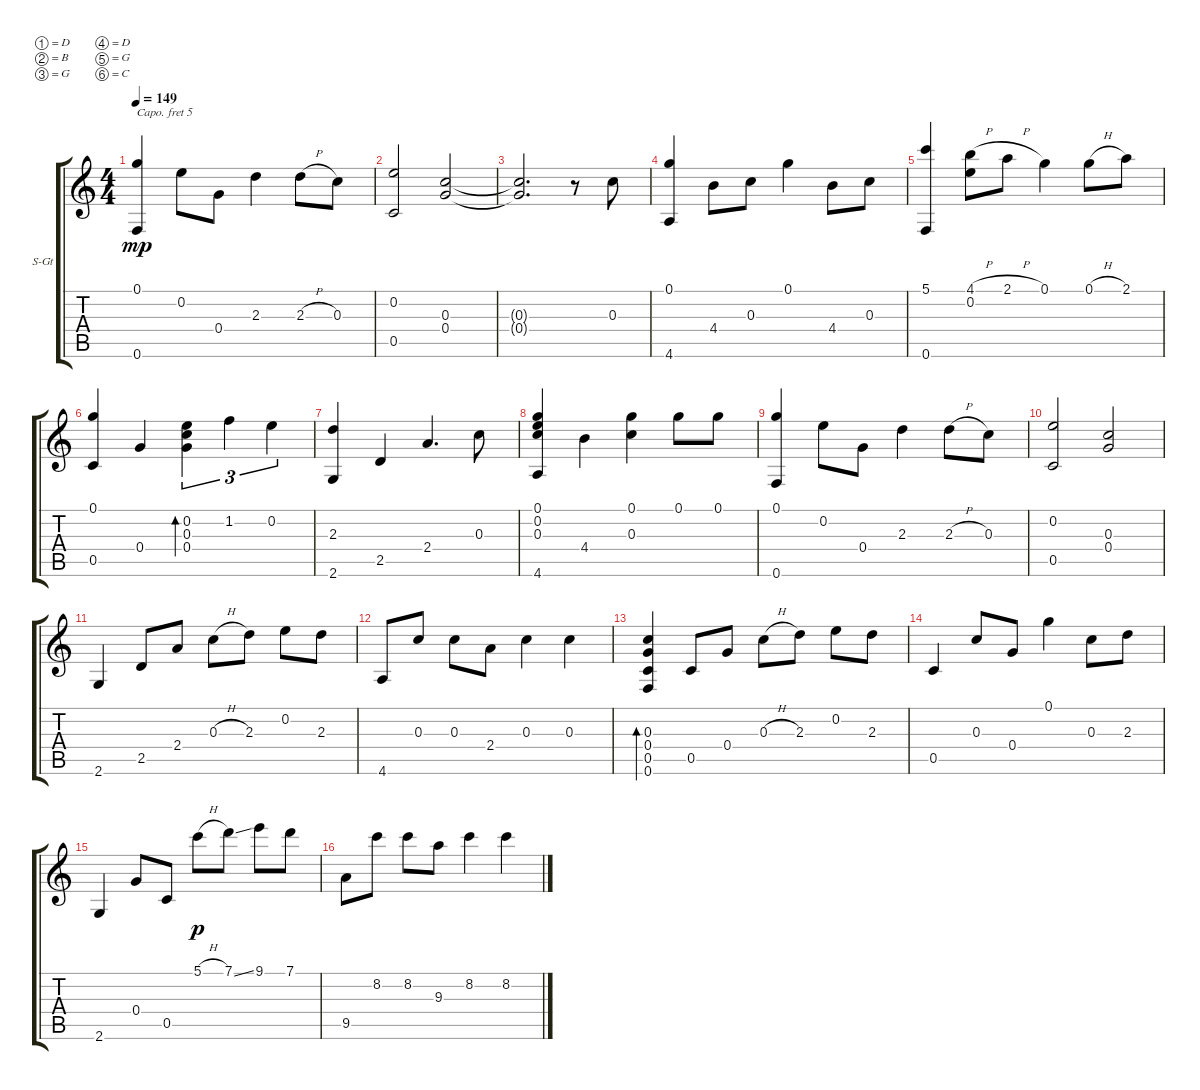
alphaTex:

\defaultSystemsLayout 4
\bracketExtendMode groupsimilarinstruments
\firstSystemTrackNameOrientation horizontal
\otherSystemsTrackNameOrientation horizontal
\track ("Guitar 1" "S-Gt") {instrument acousticguitarsteel}
\staff {score tabs}
\capo 5
\tuning (D4 B3 G3 D3 G2 C2)
\ts (4 4)
\tempo 149
\clef g2
\ks c
(0.1 0.6).4{dy mp} 0.2.8 0.4.8 2.3.4 2.3{h}.8 0.3.8 |
(0.2 0.5).2 (0.4 0.3).2 |
(0.3{t} 0.4{t}).2{d} r.8 0.3.8 |
(0.1 4.6).4 4.4.8 0.3.8 0.1.4 4.4.8 0.3.8 |
(5.1 0.6).4 (4.1{h} 0.2).8 2.1{h}.8 0.1.4 0.1{h}.8 2.1.8 |
(0.1 0.5).4 0.4.4 (0.2 0.4 0.3).4{tu (3 2) bd 236} 1.2.4{tu (3 2)} 0.2.4{tu (3 2)} |
(2.3 2.6).4 2.5.4 2.4.4{d} 0.3.8 |
(4.6 0.3 0.2 0.1).4 4.4.4 (0.1 0.3).4 0.1.8 0.1.8 |
(0.1 0.6).4 0.2.8 0.4.8 2.3.4 2.3{h}.8 0.3.8 |
(0.2 0.5).2 (0.4 0.3).2 |
2.6.4 2.5.8 2.4.8 0.3{h}.8 2.3.8 0.2.8 2.3.8 |
4.6.8 0.3.8 0.3.8 2.4.8 0.3.4 0.3.4 |
(0.3 0.6 0.5 0.4).4{bd 235} 0.5.8 0.4.8 0.3{h}.8 2.3.8 0.2.8 2.3.8 |
0.5.4 0.3.8 0.4.8 0.1.4 0.3.8 2.3.8 |
2.6.4 0.4.8 0.5.8 5.1{h}.8{dy p} 7.1{ss}.8 9.1.8 7.1.8 |
9.5.8 8.2.8 8.2.8 9.3.8 8.2.4 8.2.4
